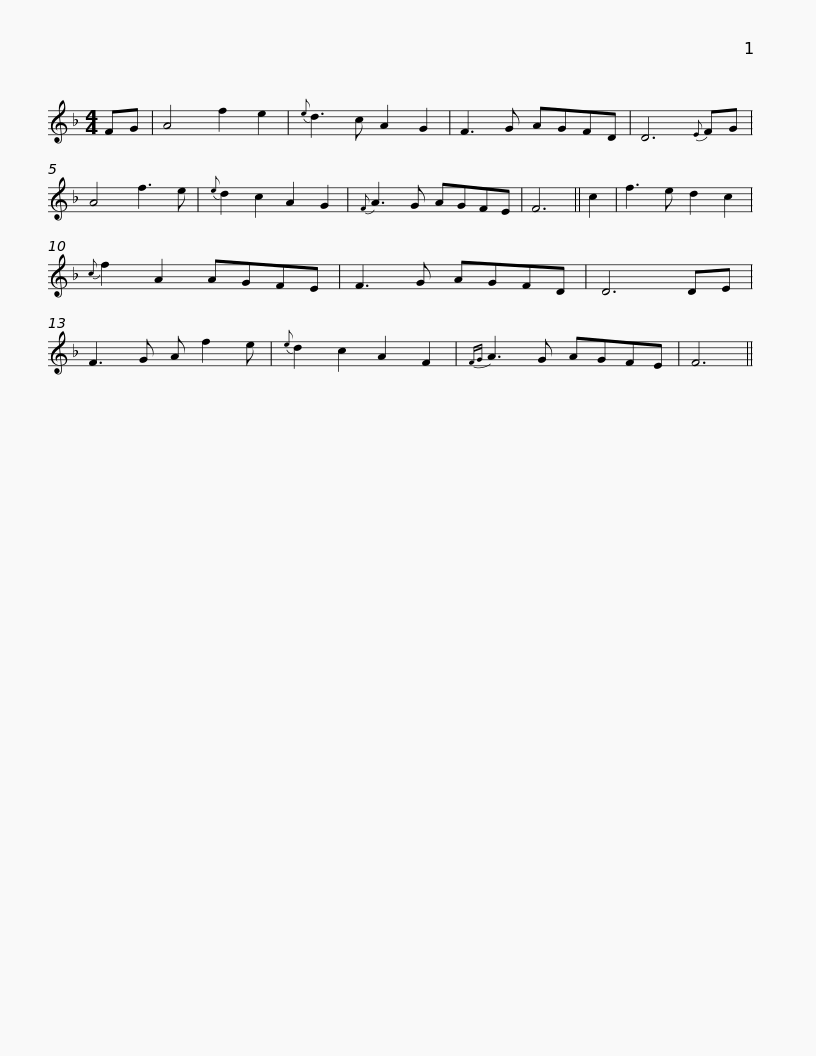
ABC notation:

X:1
L:1/8
M:4/4
I:linebreak $
K:F
V:1 treble
V:1
 FG | A4 f2 e2 |{e} d3 c A2 G2 | F3 G AGFD | D6{E} FG | %5
 A4 f3 e |{e} d2 c2 A2 G2 |{F} A3 G AGFE | F6 ||$ c2 | %10
 f3 e d2 c2 |{c} f2 A2 AGFE | F3 G AGFD | D6 DE | F3 G A f2 e | %15
{e} d2 c2 A2 F2 |{FG} A3 G AGFE |$ F6 || %18
